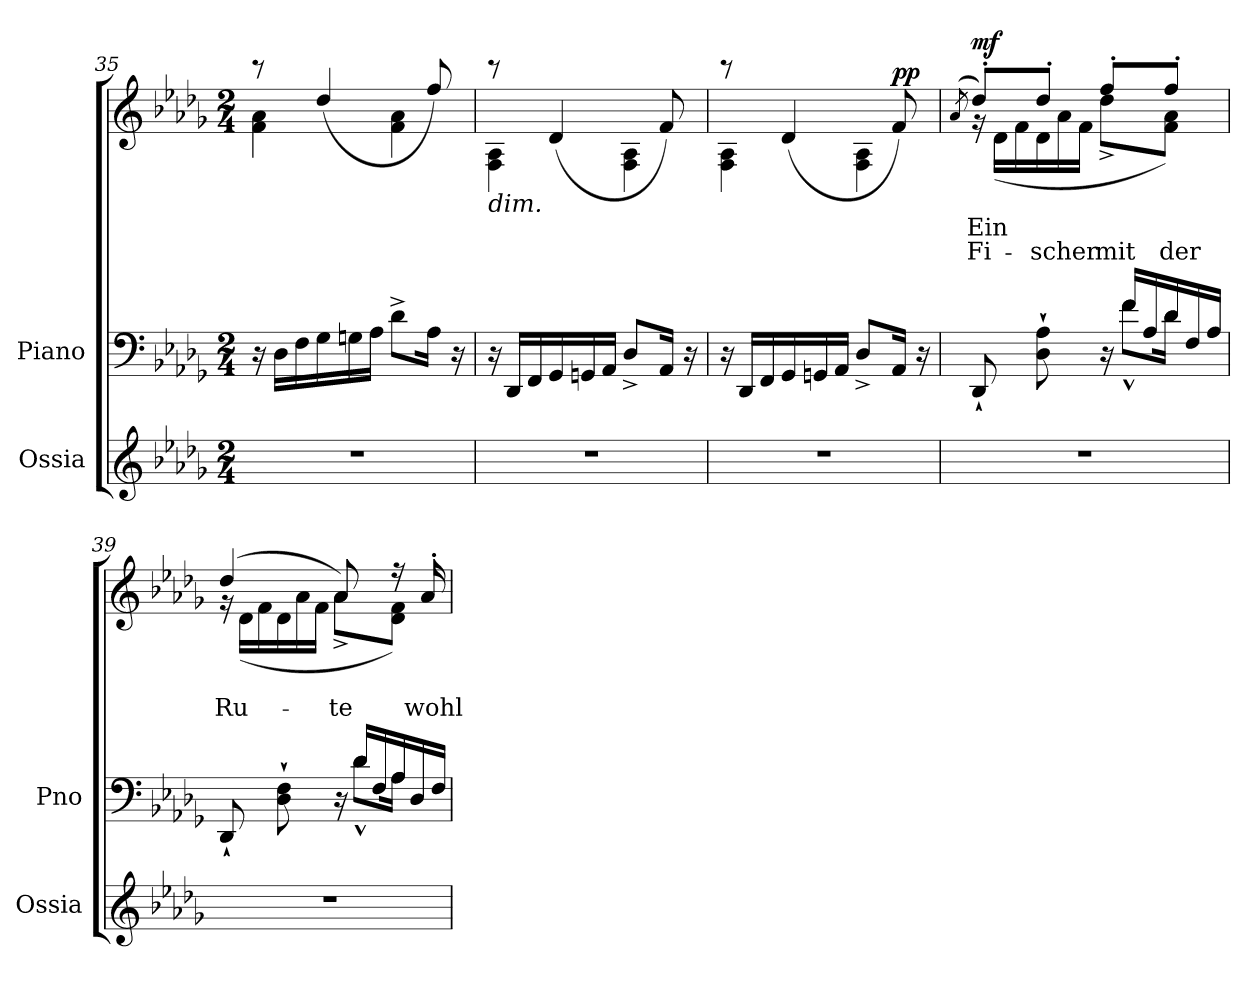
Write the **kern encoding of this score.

**kern	**kern	**kern	**text	**text	**dynam
*part2	*part1	*part1	*part1	*part1	*part1
*staff3	*staff2	*staff1	*staff1	*staff1	*staff1/2
*I"Ossia	*I"Piano	*	*	*	*
*I'Ossia	*I'Pno	*	*	*	*
*clefG2	*clefF4	*clefG2	*	*	*
*k[b-e-a-d-g-]	*k[b-e-a-d-g-]	*k[b-e-a-d-g-]	*	*	*
*M2/4	*M2/4	*M2/4	*	*	*
*	*Xtuplet	*	*	*	*
=35	=35	=35	=35	=35	=35
*	*	*^	*	*	*
2r	24r	4f\ 4a-\	8rccc	.	.	.
.	24D-\LL	.	.	.	.	.
.	24F\	.	.	.	.	.
.	24G-\	.	(>4dd-/	.	.	.
.	24Gn\	.	.	.	.	.
.	24A-\JJ	.	.	.	.	.
.	8d-^\L	4f\ 4a-\	.	.	.	.
.	16A-\Jk	.	8ff/)	.	.	.
.	16r	.	.	.	.	.
=36	=36	=36	=36	=36	=36	=36
*	*	*MM76	*	*	*	*
!	!	!LO:TX:b:i:t=dim.	!	!	!	!
2r	24r	4F\ 4A-\	8rccc	.	.	.
.	24DD-/LL	.	.	.	.	.
.	24FF/	.	.	.	.	.
.	24GG-/	.	(>4d-/	.	.	.
.	24GGn/	.	.	.	.	.
.	24AA-/JJ	.	.	.	.	.
*	*	*MM72	*	*	*	*
.	8D-^/L	4F\ 4A-\	.	.	.	.
.	16AA-/Jk	.	8f/)	.	.	.
.	16r	.	.	.	.	.
=37	=37	=37	=37	=37	=37	=37
*	*	*MM68	*	*	*	*
2r	24r	4F\ 4A-\	8rccc	.	.	.
.	24DD-/LL	.	.	.	.	.
.	24FF/	.	.	.	.	.
.	24GG-/	.	(>4d-/	.	.	.
.	24GGn/	.	.	.	.	.
.	24AA-/JJ	.	.	.	.	.
*	*	*MM50	*	*	*	*
.	8D-^/L	4F\ 4A-\	.	.	.	.
!	!	!	!	!	!	!LO:DY:b
.	16AA-/Jk	.	8f/)	.	.	pp
.	16r	.	.	.	.	.
!!LO:LB:g=z	!!
=38	=38	=38	=38	=38	=38	=38
*	*	*MM80	*	*	*	*
.	.	(<8qa-/	.	.	.	.
*	*^	*	*	*	*	*
!	!	!	!	!	!LO:LY:a	!LO:LY:a	!
*	*	*	*	*Xtuplet	*	*	*
!	!	!	!	!	!	!	!LO:DY:b
2r	8DD-`/	4ryy	8dd-'/L)	24rg	Ein	Fi-	mf
.	.	.	.	(<24d-\LL	.	.	.
.	.	.	.	24f\	.	.	.
!	!	!	!	!	!	!LO:LY:a	!
.	8D-\` 8A-\`	.	8dd-'/J	24d-\	.	-scher	.
.	.	.	.	24a-\	.	.	.
.	.	.	.	24f\JJ	.	.	.
!	!	!	!	!	!	!LO:LY:a	!
.	24r	24ryy	8ff'/L	8dd-^\L	.	mit	.
.	24f/LL	12f^^\L	.	.	.	.	.
.	24A-/	.	.	.	.	.	.
!	!	!	!	!	!	!LO:LY:a	!
.	24d-/	24d-\Jk	8ff'/J	8f\ 8a-\J)	.	der	.
.	24F/	24ryy	.	.	.	.	.
.	24A-/JJ	24ryy	.	.	.	.	.
=39	=39	=39	=39	=39	=39	=39	=39
!	!	!	!	!	!	!LO:LY:a	!
2r	8DD-`/	4ryy	(>4dd-/	24rg	.	Ru-	.
.	.	.	.	(<24d-\LL	.	.	.
.	.	.	.	24f\	.	.	.
.	8D-\` 8F\`	.	.	24d-\	.	.	.
.	.	.	.	24a-\	.	.	.
.	.	.	.	24f\JJ	.	.	.
!	!	!	!	!	!	!LO:LY:a	!
.	24r	24ryy	8a-/)	8a-^\L	.	-te	.
.	24d-/LL	12d-^^\L	.	.	.	.	.
.	24F/	.	.	.	.	.	.
.	24A-/	24A-\Jk	16r	8d-\ 8f\J)	.	.	.
.	24D-/	24ryy	.	.	.	.	.
!	!	!	!	!	!	!LO:LY:a	!
.	.	.	16a-'/	.	.	wohl	.
.	24F/JJ	24ryy	.	.	.	.	.
*	*v	*v	*	*	*	*	*
*	*	*v	*v	*	*	*
=	=	=	=	=	=
*-	*-	*-	*-	*-	*-
